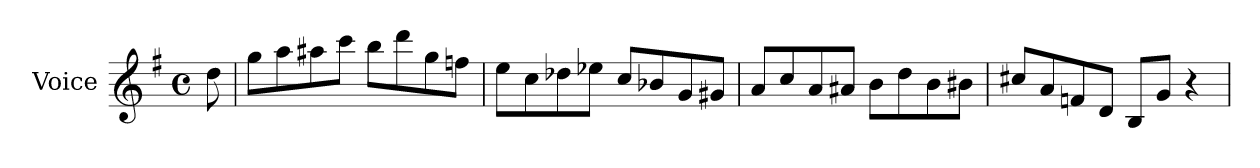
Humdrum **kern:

**kern
*part1
*staff1
*I"Voice
*I'Voice
*clefG2
*k[f#]
*M4/4
*met(c)
=
8dd\
=1
8gg\L
8aa\
8aa#X\
8ccc\J
8bb\L
8ddd\
8gg\
8ffn\J
=2
8ee\L
8cc\
8dd-X\
8ee-X\J
8cc/L
8b-X/
8g/
8g#X/J
=3
8a/L
8cc/
8a/
8a#X/J
8b\L
8dd\
8b\
8b#X\J
=4
8cc#X/L
8a/
8fn/
8d/J
8B/L
8g/J
4r
=
*-
